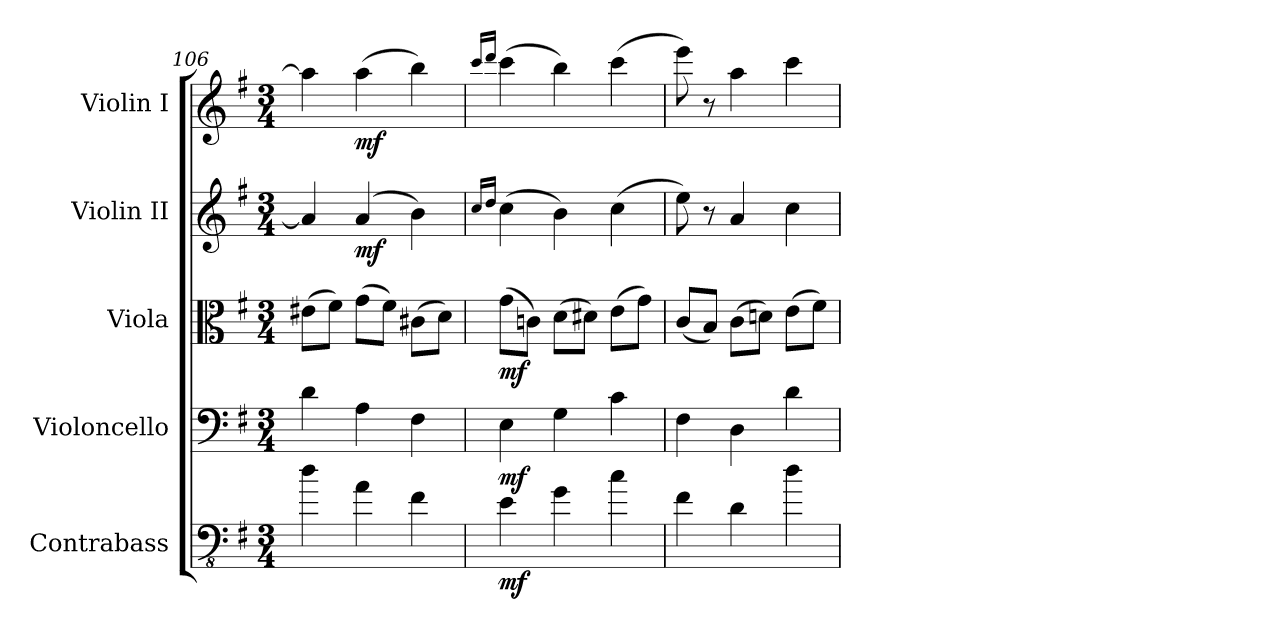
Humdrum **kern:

**kern	**dynam	**kern	**dynam	**kern	**dynam	**kern	**dynam	**kern	**dynam
*part5	*part5	*part4	*part4	*part3	*part3	*part2	*part2	*part1	*part1
*staff5	*staff5	*staff4	*staff4	*staff3	*staff3	*staff2	*staff2	*staff1	*staff1
*I"Contrabass	*	*I"Violoncello	*	*I"Viola	*	*I"Violin II	*	*I"Violin I	*
*I'Cb	*	*I'Vc	*	*I'Vla	*	*I'Vln	*	*I'Vln	*
*clefFv4	*	*clefF4	*	*clefC3	*	*clefG2	*	*clefG2	*
*ITrd7c12	*	*	*	*	*	*	*	*	*
*k[f#]	*	*k[f#]	*	*k[f#]	*	*k[f#]	*	*k[f#]	*
*M3/4	*	*M3/4	*	*M3/4	*	*M3/4	*	*M3/4	*
=106	=106	=106	=106	=106	=106	=106	=106	=106	=106
4D\	.	4d\	.	(8e#X\L	.	4a/]	.	4aa\]	.
.	.	.	.	8f#\J)	.	.	.	.	.
!	!	!	!	!	!	!	!LO:DY:b	!	!LO:DY:b
4AA\	.	4A\	.	(8g\L	.	(4a/	mf	(4aa\	mf
.	.	.	.	8f#\J)	.	.	.	.	.
4FF#\	.	4F#\	.	(8c#X\L	.	4b\)	.	4bb\)	.
.	.	.	.	8d\J)	.	.	.	.	.
=107	=107	=107	=107	=107	=107	=107	=107	=107	=107
.	.	.	.	.	.	16qcc/LL	.	16qccc/LL	.
.	.	.	.	.	.	16qdd/JJ	.	16qddd/JJ	.
!	!LO:DY:b	!	!LO:DY:b	!	!LO:DY:b	!	!	!	!
4EE\	mf	4E\	mf	(8g\L	mf	(4cc\	.	(4ccc\	.
.	.	.	.	8cn\J)	.	.	.	.	.
4GG\	.	4G\	.	(8d\L	.	4b\)	.	4bb\)	.
.	.	.	.	8d#X\J)	.	.	.	.	.
4C\	.	4c\	.	(8e\L	.	(4cc\	.	(4ccc\	.
.	.	.	.	8g\J)	.	.	.	.	.
=108	=108	=108	=108	=108	=108	=108	=108	=108	=108
4FF#\	.	4F#\	.	(8c/L	.	8ee\)	.	8eee\)	.
.	.	.	.	8B/J)	.	8r	.	8r	.
4DD\	.	4D\	.	(8c\L	.	4a/	.	4aa\	.
.	.	.	.	8dn\J)	.	.	.	.	.
4D\	.	4d\	.	(8e\L	.	4cc\	.	4ccc\	.
.	.	.	.	8f#\J)	.	.	.	.	.
=	=	=	=	=	=	=	=	=	=
*-	*-	*-	*-	*-	*-	*-	*-	*-	*-
